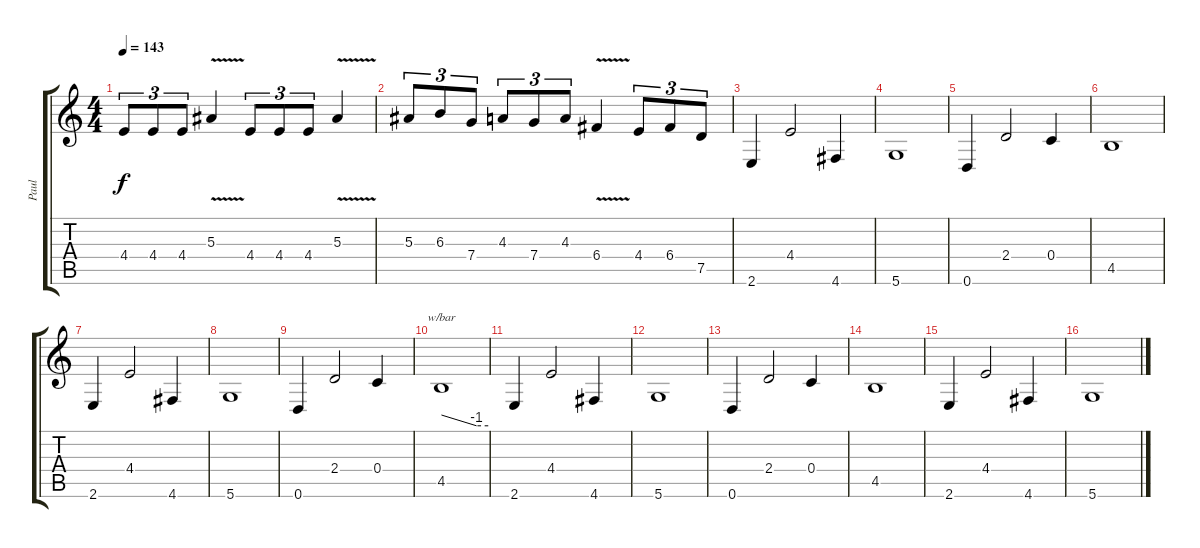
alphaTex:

\track ("Paul" "Paul") {instrument distortionguitar}
\staff {score tabs}
\tuning (D4 A3 F3 C3 G2 D2) {hide}
\ts (4 4)
\tempo 143
\clef g2
\ks c
4.4.8{tu (3 2) dy f} 4.4.8{tu (3 2)} 4.4.8{tu (3 2)} 5.3{v}.4 4.4.8{tu (3 2)} 4.4.8{tu (3 2)} 4.4.8{tu (3 2)} 5.3{v}.4 |
5.3.8{tu (3 2)} 6.3.8{tu (3 2)} 7.4.8{tu (3 2)} 4.3.8{tu (3 2)} 7.4.8{tu (3 2)} 4.3.8{tu (3 2)} 6.4{v}.4 4.4.8{tu (3 2)} 6.4.8{tu (3 2)} 7.5.8{tu (3 2)} |
2.6.4 4.4.2 4.6.4 |
5.6.1 |
0.6.4 2.4.2 0.4.4 |
4.5.1 |
2.6.4 4.4.2 4.6.4 |
5.6.1 |
0.6.4 2.4.2 0.4.4 |
4.5.1{tbe (custom default 0 0 45 -4 60 -4)} |
2.6.4 4.4.2 4.6.4 |
5.6.1 |
0.6.4 2.4.2 0.4.4 |
4.5.1 |
2.6.4 4.4.2 4.6.4 |
5.6.1
